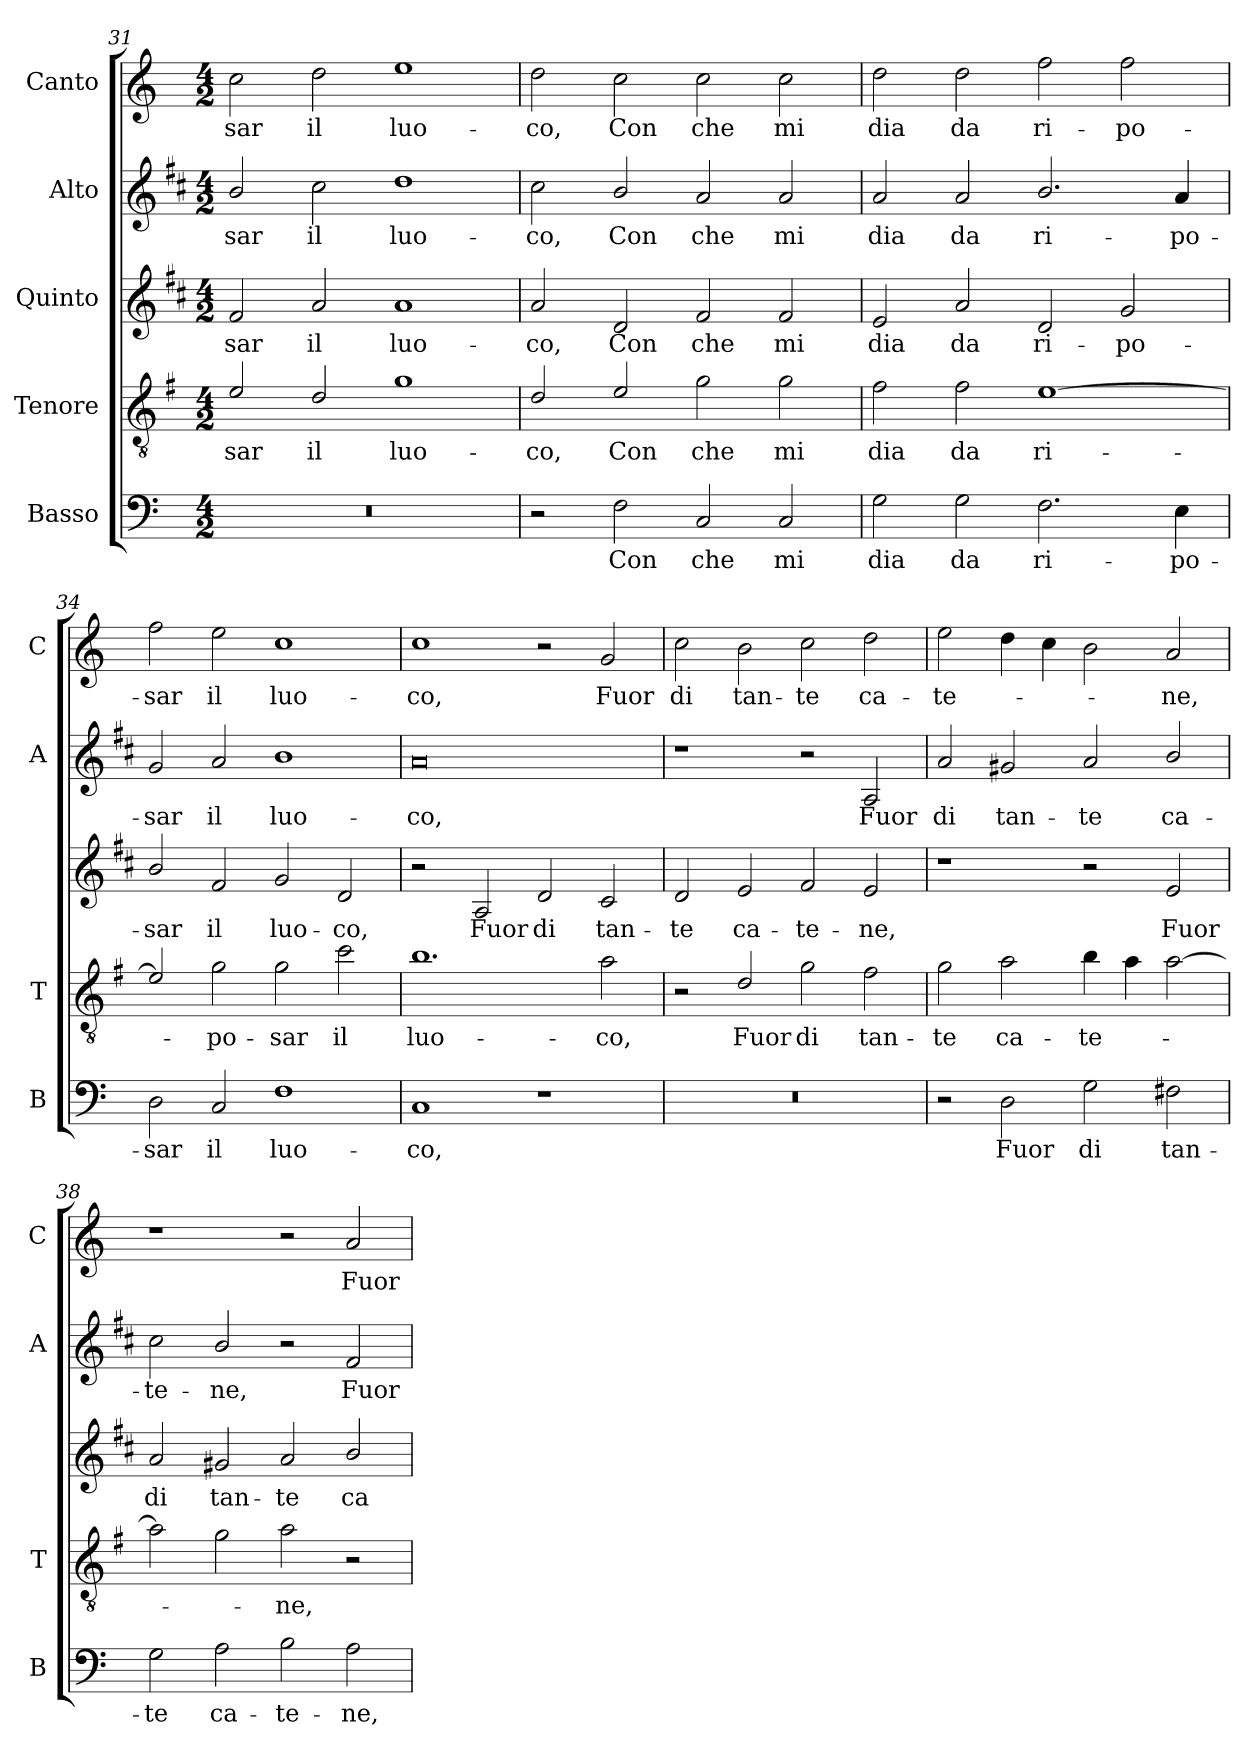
**kern	**text	**kern	**text	**kern	**text	**kern	**text	**kern	**text
*part5	*part5	*part4	*part4	*part3	*part3	*part2	*part2	*part1	*part1
*staff5	*staff5	*staff4	*staff4	*staff3	*staff3	*staff2	*staff2	*staff1	*staff1
*I"Basso	*	*I"Tenore	*	*I"Quinto	*	*I"Alto	*	*I"Canto	*
*I'B	*	*I'T	*	*	*	*I'A	*	*I'C	*
!!LO:PB:g=z
*clefF4	*	*clefGv2	*	*clefG2	*	*clefG2	*	*clefG2	*
*	*	*ITrd4c7	*	*ITrd1c2	*	*ITrd1c2	*	*	*
*k[]	*	*k[]	*	*k[]	*	*k[]	*	*k[]	*
*C:	*	*C:	*	*C:	*	*C:	*	*C:	*
*M4/2	*	*M4/2	*	*M4/2	*	*M4/2	*	*M4/2	*
=31	=31	=31	=31	=31	=31	=31	=31	=31	=31
!	!	!	!LO:LY:b	!	!LO:LY:b	!	!LO:LY:b	!	!LO:LY:b
0r	.	2A/	-sar	2e/	-sar	2a/	-sar	2cc\	-sar
!	!	!	!LO:LY:b	!	!LO:LY:b	!	!LO:LY:b	!	!LO:LY:b
.	.	2G/	il	2g/	il	2b\	il	2dd\	il
!	!	!	!LO:LY:b	!	!LO:LY:b	!	!LO:LY:b	!	!LO:LY:b
.	.	1c	luo-	1g	luo-	1cc	luo-	1ee	luo-
=32	=32	=32	=32	=32	=32	=32	=32	=32	=32
!	!	!	!LO:LY:b	!	!LO:LY:b	!	!LO:LY:b	!	!LO:LY:b
2r	.	2G/	-co,	2g/	-co,	2b\	-co,	2dd\	-co,
!	!LO:LY:b	!	!LO:LY:b	!	!LO:LY:b	!	!LO:LY:b	!	!LO:LY:b
2F\	Con	2A/	Con	2c/	Con	2a/	Con	2cc\	Con
!	!LO:LY:b	!	!LO:LY:b	!	!LO:LY:b	!	!LO:LY:b	!	!LO:LY:b
2C/	che	2c\	che	2e/	che	2g/	che	2cc\	che
!	!LO:LY:b	!	!LO:LY:b	!	!LO:LY:b	!	!LO:LY:b	!	!LO:LY:b
2C/	mi	2c\	mi	2e/	mi	2g/	mi	2cc\	mi
=33	=33	=33	=33	=33	=33	=33	=33	=33	=33
!	!LO:LY:b	!	!LO:LY:b	!	!LO:LY:b	!	!LO:LY:b	!	!LO:LY:b
2G\	dia	2B\	dia	2d/	dia	2g/	dia	2dd\	dia
!	!LO:LY:b	!	!LO:LY:b	!	!LO:LY:b	!	!LO:LY:b	!	!LO:LY:b
2G\	da	2B\	da	2g/	da	2g/	da	2dd\	da
!	!LO:LY:b	!	!LO:LY:b	!	!LO:LY:b	!	!LO:LY:b	!	!LO:LY:b
2.F\	ri-	[1A	ri-	2c/	ri-	2.a/	ri-	2ff\	ri-
!	!	!	!	!	!LO:LY:b	!	!	!	!LO:LY:b
.	.	.	.	2f/	-po-	.	.	2ff\	-po-
!	!LO:LY:b	!	!	!	!	!	!LO:LY:b	!	!
4E\	-po-	.	.	.	.	4g/	-po-	.	.
=34	=34	=34	=34	=34	=34	=34	=34	=34	=34
!	!LO:LY:b	!	!	!	!LO:LY:b	!	!LO:LY:b	!	!LO:LY:b
2D\	-sar	2A/]	.	2a/	-sar	2f/	-sar	2ff\	-sar
!	!LO:LY:b	!	!LO:LY:b	!	!LO:LY:b	!	!LO:LY:b	!	!LO:LY:b
2C/	il	2c\	-po-	2e/	il	2g/	il	2ee\	il
!	!LO:LY:b	!	!LO:LY:b	!	!LO:LY:b	!	!LO:LY:b	!	!LO:LY:b
1F	luo-	2c\	-sar	2f/	luo-	1a	luo-	1cc	luo-
!	!	!	!LO:LY:b	!	!LO:LY:b	!	!	!	!
.	.	2f\	il	2c/	-co,	.	.	.	.
=35	=35	=35	=35	=35	=35	=35	=35	=35	=35
!	!LO:LY:b	!	!LO:LY:b	!	!	!	!LO:LY:b	!	!LO:LY:b
1C	-co,	1.e	luo-	2r	.	0g	-co,	1cc	-co,
!	!	!	!	!	!LO:LY:b	!	!	!	!
.	.	.	.	2G/	Fuor	.	.	.	.
!	!	!	!	!	!LO:LY:b	!	!	!	!
1r	.	.	.	2c/	di	.	.	2r	.
!	!	!	!LO:LY:b	!	!LO:LY:b	!	!	!	!LO:LY:b
.	.	2d\	-co,	2B/	tan-	.	.	2g/	Fuor
!!LO:LB:g=z
=36	=36	=36	=36	=36	=36	=36	=36	=36	=36
!	!	!	!	!	!LO:LY:b	!	!	!	!LO:LY:b
0r	.	2r	.	2c/	-te	1r	.	2cc\	di
!	!	!	!LO:LY:b	!	!LO:LY:b	!	!	!	!LO:LY:b
.	.	2G/	Fuor	2d/	ca-	.	.	2b\	tan-
!	!	!	!LO:LY:b	!	!LO:LY:b	!	!	!	!LO:LY:b
.	.	2c\	di	2e/	-te-	2r	.	2cc\	-te
!	!	!	!LO:LY:b	!	!LO:LY:b	!	!LO:LY:b	!	!LO:LY:b
.	.	2B\	tan-	2d/	-ne,	2G/	Fuor	2dd\	ca-
=37	=37	=37	=37	=37	=37	=37	=37	=37	=37
!	!	!	!LO:LY:b	!	!	!	!LO:LY:b	!	!LO:LY:b
2r	.	2c\	-te	1r	.	2g/	di	2ee\	-te-
!	!LO:LY:b	!	!LO:LY:b	!	!	!	!LO:LY:b	!	!
2D\	Fuor	2d\	ca-	.	.	2f#X/	tan-	4dd\	.
.	.	.	.	.	.	.	.	4cc\	.
!	!LO:LY:b	!	!LO:LY:b	!	!	!	!LO:LY:b	!	!
2G\	di	4e\	-te-	2r	.	2g/	-te	2b\	.
.	.	4d\	.	.	.	.	.	.	.
!	!LO:LY:b	!	!	!	!LO:LY:b	!	!LO:LY:b	!	!LO:LY:b
2F#X\	tan-	[2d\	.	2d/	Fuor	2a/	ca-	2a/	-ne,
=38	=38	=38	=38	=38	=38	=38	=38	=38	=38
!	!LO:LY:b	!	!	!	!LO:LY:b	!	!LO:LY:b	!	!
2G\	-te	2d\]	.	2g/	di	2b\	-te-	1r	.
!	!LO:LY:b	!	!	!	!LO:LY:b	!	!LO:LY:b	!	!
2A\	ca-	2c\	.	2f#X/	tan-	2a/	-ne,	.	.
!	!LO:LY:b	!	!LO:LY:b	!	!LO:LY:b	!	!	!	!
2B\	-te-	2d\	-ne,	2g/	-te	2r	.	2r	.
!	!LO:LY:b	!	!	!	!LO:LY:b	!	!LO:LY:b	!	!LO:LY:b
2A\	-ne,	2r	.	2a/	ca-	2e/	Fuor	2a/	Fuor
=	=	=	=	=	=	=	=	=	=
*-	*-	*-	*-	*-	*-	*-	*-	*-	*-
